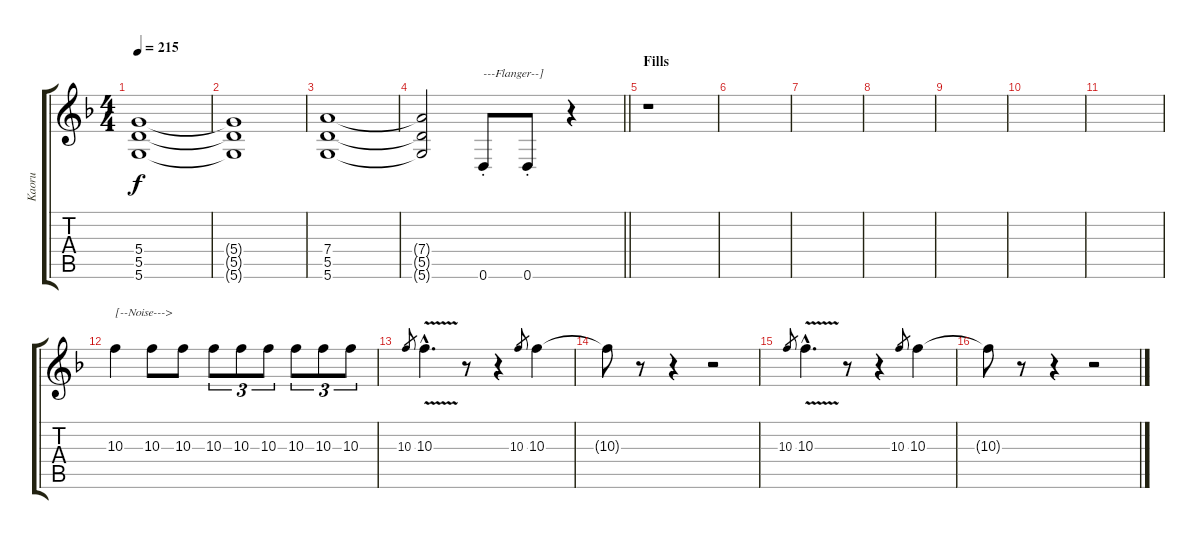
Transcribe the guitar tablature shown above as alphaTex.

\track ("Kaoru" "Kaoru") {instrument overdrivenguitar}
\staff {score tabs}
\tuning (E4 B3 G3 D3 A2 D2) {hide}
\ts (4 4)
\tempo 215
\clef g2
\ks f
(5.4 5.5 5.6).1{dy f} |
(5.4{t} 5.5{t} 5.6{t}).1 |
(7.4 5.5 5.6).1 |
\barLineRight lightlight
(7.4{t} 5.5{t} 5.6{t}).2 0.6{st}.8{txt "---Flanger--]"} 0.6{st}.8 r.4 |
\section ("" "Fills")
r.1 |
|
|
|
|
|
|
10.3.4{txt "[--Noise--->"} 10.3.8 10.3.8 10.3.8{tu (3 2)} 10.3.8{tu (3 2)} 10.3.8{tu (3 2)} 10.3.8{tu (3 2)} 10.3.8{tu (3 2)} 10.3.8{tu (3 2)} |
10.3.8{gr} 10.3{v hac}.4{d} r.8 r.4 10.3.8{gr} 10.3.4 |
10.3{t}.8 r.8 r.4 r.2 |
10.3.8{gr} 10.3{v hac}.4{d} r.8 r.4 10.3.8{gr} 10.3.4 |
10.3{t}.8 r.8 r.4 r.2
